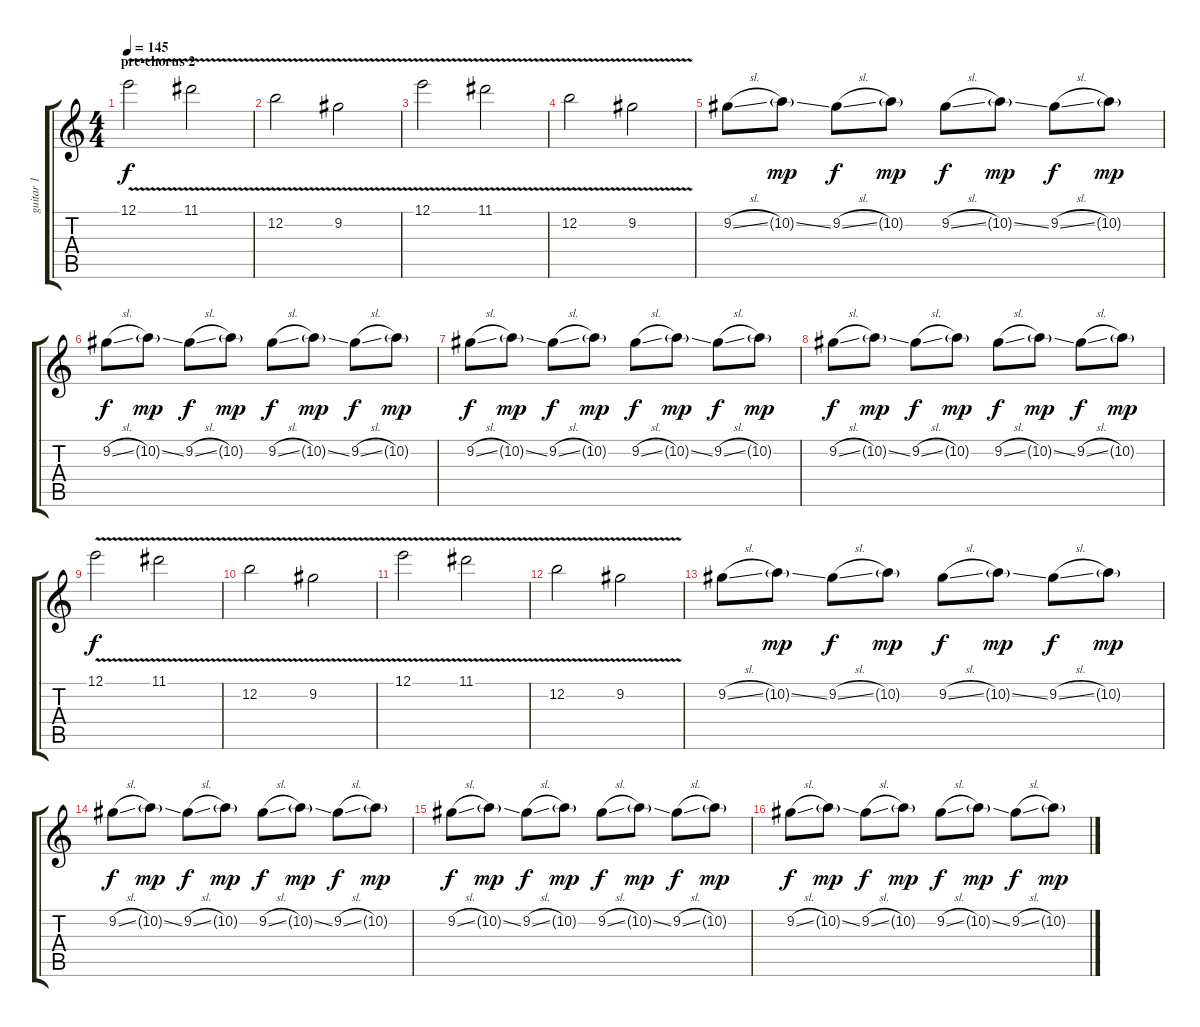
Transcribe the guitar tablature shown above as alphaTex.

\track ("guitar 1" "guitar 1") {instrument electricguitarjazz}
\staff {score tabs}
\tuning (E4 B3 G3 D3 A2 E2) {hide}
\ts (4 4)
\section ("" "pre-chorus 2")
\tempo 145
\clef g2
\ks c
12.1{v}.2{dy f volume 16 instrument overdrivenguitar} 11.1{v}.2 |
12.2{v}.2 9.2{v}.2 |
12.1{v}.2 11.1{v}.2 |
12.2{v}.2 9.2{v}.2 |
9.2{sl}.8{volume 11 balance 0} 10.2{ss g}.8{dy mp} 9.2{sl}.8{dy f} 10.2{g}.8{dy mp} 9.2{sl}.8{dy f} 10.2{ss g}.8{dy mp} 9.2{sl}.8{dy f} 10.2{g}.8{dy mp} |
9.2{sl}.8{dy f} 10.2{ss g}.8{dy mp} 9.2{sl}.8{dy f} 10.2{g}.8{dy mp} 9.2{sl}.8{dy f} 10.2{ss g}.8{dy mp} 9.2{sl}.8{dy f} 10.2{g}.8{dy mp} |
9.2{sl}.8{dy f} 10.2{ss g}.8{dy mp} 9.2{sl}.8{dy f} 10.2{g}.8{dy mp} 9.2{sl}.8{dy f} 10.2{ss g}.8{dy mp} 9.2{sl}.8{dy f} 10.2{g}.8{dy mp} |
9.2{sl}.8{dy f} 10.2{ss g}.8{dy mp} 9.2{sl}.8{dy f} 10.2{g}.8{dy mp} 9.2{sl}.8{dy f} 10.2{ss g}.8{dy mp} 9.2{sl}.8{dy f} 10.2{g}.8{dy mp} |
12.1{v}.2{dy f volume 16 balance 11} 11.1{v}.2 |
12.2{v}.2 9.2{v}.2 |
12.1{v}.2 11.1{v}.2 |
12.2{v}.2 9.2{v}.2 |
9.2{sl}.8{volume 11 balance 0} 10.2{ss g}.8{dy mp} 9.2{sl}.8{dy f} 10.2{g}.8{dy mp} 9.2{sl}.8{dy f} 10.2{ss g}.8{dy mp} 9.2{sl}.8{dy f} 10.2{g}.8{dy mp} |
9.2{sl}.8{dy f} 10.2{ss g}.8{dy mp} 9.2{sl}.8{dy f} 10.2{g}.8{dy mp} 9.2{sl}.8{dy f} 10.2{ss g}.8{dy mp} 9.2{sl}.8{dy f} 10.2{g}.8{dy mp} |
9.2{sl}.8{dy f} 10.2{ss g}.8{dy mp} 9.2{sl}.8{dy f} 10.2{g}.8{dy mp} 9.2{sl}.8{dy f} 10.2{ss g}.8{dy mp} 9.2{sl}.8{dy f} 10.2{g}.8{dy mp} |
9.2{sl}.8{dy f} 10.2{ss g}.8{dy mp} 9.2{sl}.8{dy f} 10.2{g}.8{dy mp} 9.2{sl}.8{dy f} 10.2{ss g}.8{dy mp} 9.2{sl}.8{dy f} 10.2{g}.8{dy mp}
